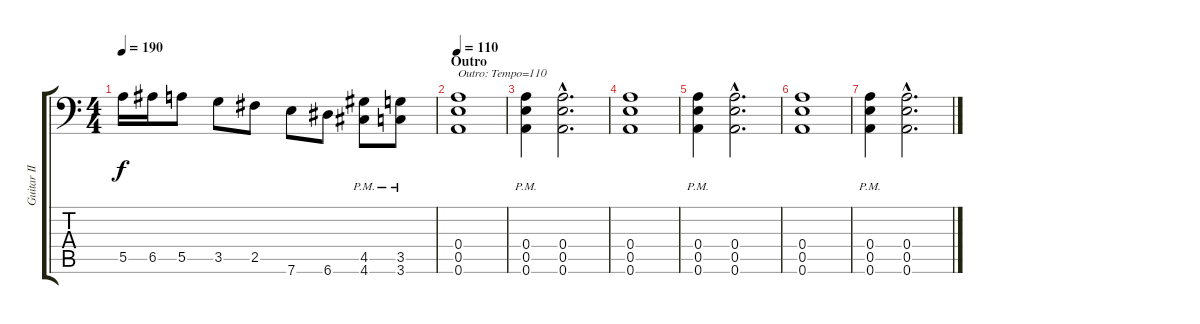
\track ("Guitar II [Dallas Toler-Wade]" "Guitar II ") {instrument distortionguitar}
\staff {score tabs}
\tuning (B3 Gb3 D3 A2 E2 A1) {hide}
\ts (4 4)
\tempo 190
\clef f4
\ks c
5.5.16{dy f} 6.5.16 5.5.8 3.5.8 2.5.8 7.6.8 6.6.8 (4.5{pm} 4.6{pm}).8 (3.5{pm} 3.6{pm}).8 |
\section ("" "Outro")
\tempo 110
(0.4 0.5 0.6).1{txt "Outro: Tempo=110"} |
(0.4{pm} 0.5{pm} 0.6{pm}).4 (0.4{hac} 0.5{hac} 0.6{hac}).2{d} |
(0.4 0.5 0.6).1 |
(0.4{pm} 0.5{pm} 0.6{pm}).4 (0.4{hac} 0.5{hac} 0.6{hac}).2{d} |
(0.4 0.5 0.6).1 |
(0.4{pm} 0.5{pm} 0.6{pm}).4 (0.4{hac} 0.5{hac} 0.6{hac}).2{d}
